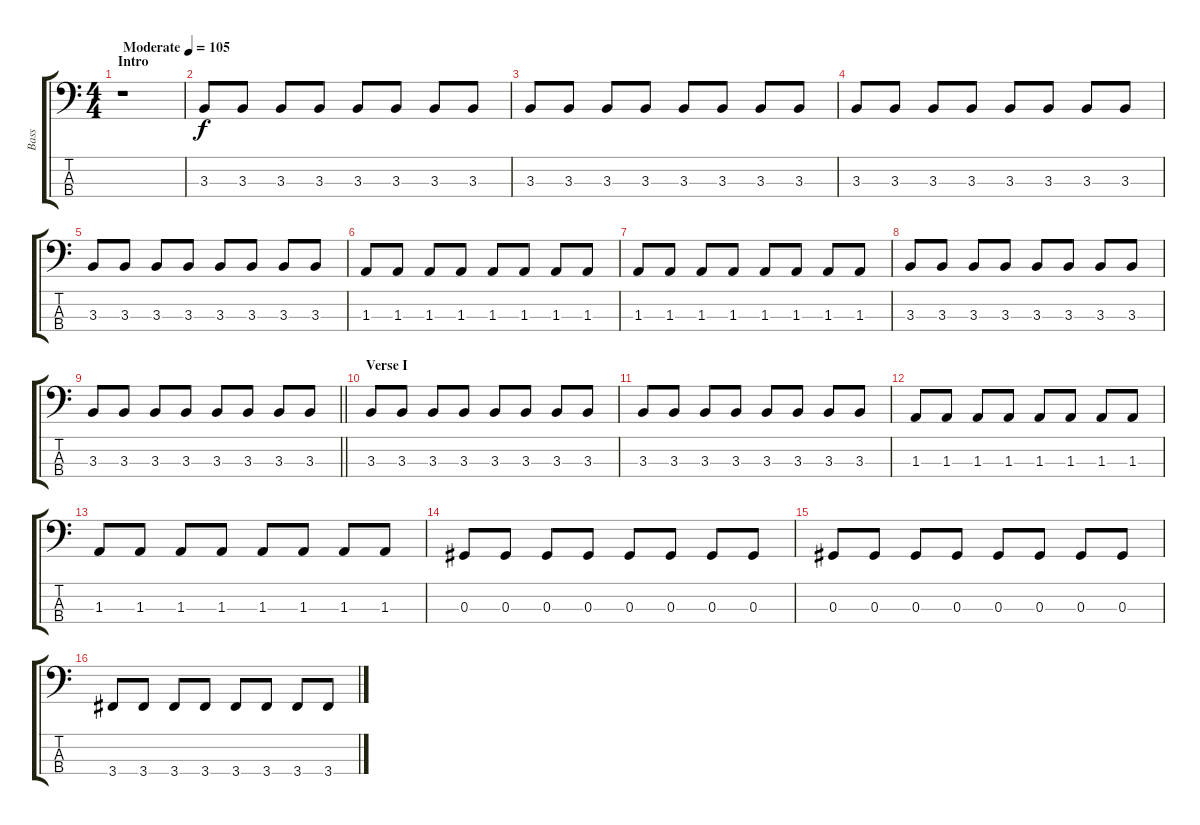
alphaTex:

\track ("Bass" "Bass") {instrument electricbassfinger}
\staff {score tabs}
\tuning (Gb2 Db2 Ab1 Eb1) {hide}
\ts (4 4)
\section ("" "Intro")
\tempo (105 "Moderate")
\clef f4
\ks c
r.1{dy f instrument electricbassfinger} |
3.3.8 3.3.8 3.3.8 3.3.8 3.3.8 3.3.8 3.3.8 3.3.8 |
3.3.8 3.3.8 3.3.8 3.3.8 3.3.8 3.3.8 3.3.8 3.3.8 |
3.3.8 3.3.8 3.3.8 3.3.8 3.3.8 3.3.8 3.3.8 3.3.8 |
3.3.8 3.3.8 3.3.8 3.3.8 3.3.8 3.3.8 3.3.8 3.3.8 |
1.3.8 1.3.8 1.3.8 1.3.8 1.3.8 1.3.8 1.3.8 1.3.8 |
1.3.8 1.3.8 1.3.8 1.3.8 1.3.8 1.3.8 1.3.8 1.3.8 |
3.3.8 3.3.8 3.3.8 3.3.8 3.3.8 3.3.8 3.3.8 3.3.8 |
\barLineRight lightlight
3.3.8 3.3.8 3.3.8 3.3.8 3.3.8 3.3.8 3.3.8 3.3.8 |
\section ("" "Verse I")
3.3.8 3.3.8 3.3.8 3.3.8 3.3.8 3.3.8 3.3.8 3.3.8 |
3.3.8 3.3.8 3.3.8 3.3.8 3.3.8 3.3.8 3.3.8 3.3.8 |
1.3.8 1.3.8 1.3.8 1.3.8 1.3.8 1.3.8 1.3.8 1.3.8 |
1.3.8 1.3.8 1.3.8 1.3.8 1.3.8 1.3.8 1.3.8 1.3.8 |
0.3.8 0.3.8 0.3.8 0.3.8 0.3.8 0.3.8 0.3.8 0.3.8 |
0.3.8 0.3.8 0.3.8 0.3.8 0.3.8 0.3.8 0.3.8 0.3.8 |
3.4.8 3.4.8 3.4.8 3.4.8 3.4.8 3.4.8 3.4.8 3.4.8
